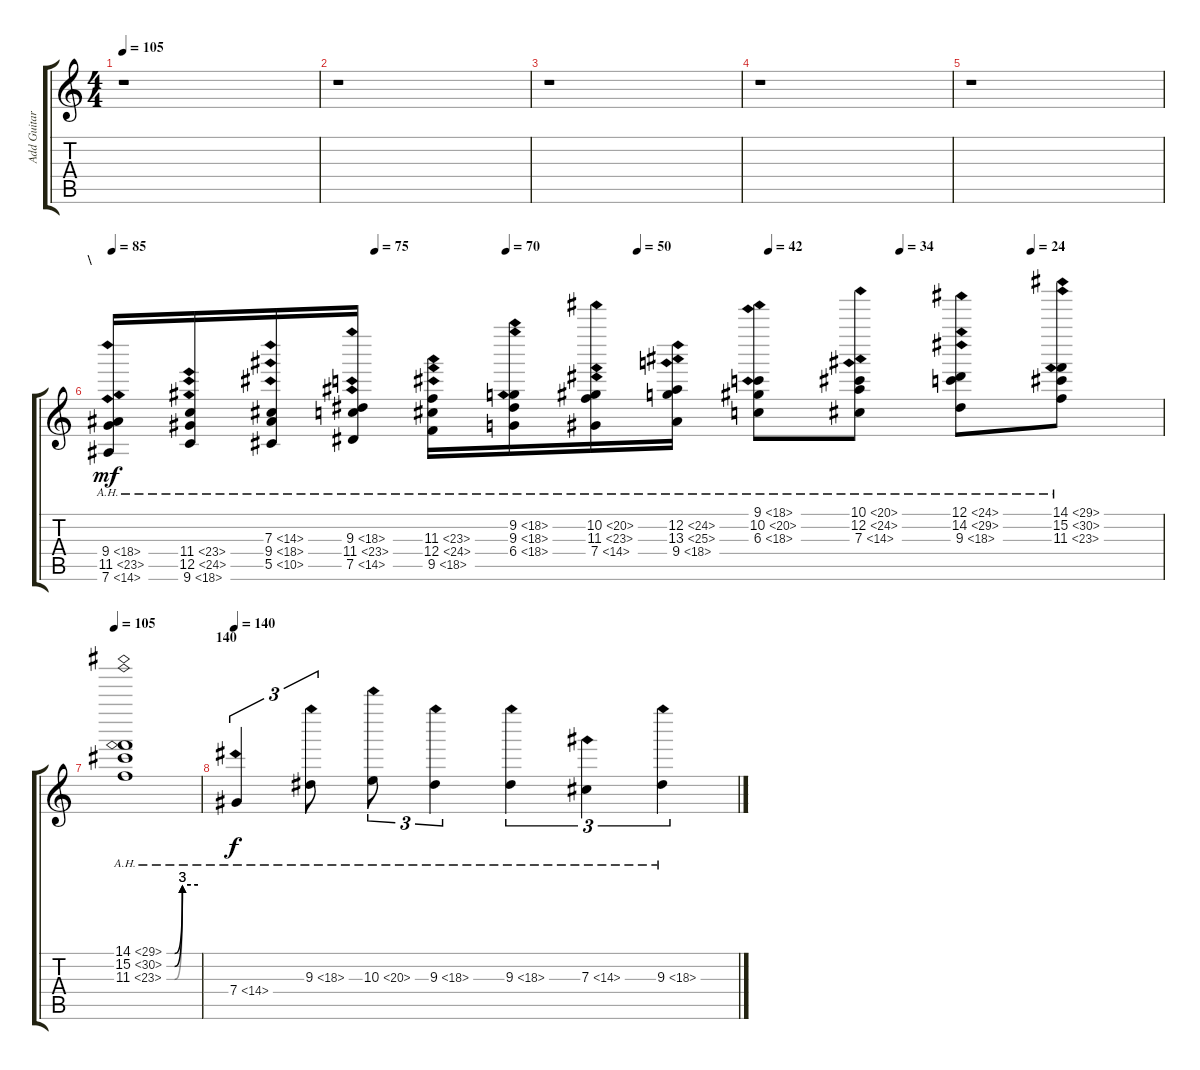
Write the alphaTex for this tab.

\track ("Add Guitar" "Add Guitar") {instrument distortionguitar}
\staff {score tabs}
\tuning (Eb4 Bb3 Gb3 Db3 Ab2 Eb2) {hide}
\ts (4 4)
\tempo 105
\clef g2
\ks c
r.1{dy f} |
r.1 |
r.1 |
r.1 |
r.1 |
\section ("" "\\")
\tempo 85
\tempo (75 0.25)
\tempo (70 0.375)
\tempo (50 0.5)
\tempo (42 0.625)
\tempo (34 0.75)
\tempo (24 0.875)
(9.4{ah 9} 11.5{ah 12} 7.6{ah 7}).16{dy mf} (11.4{ah 12} 12.5{ah 12} 9.6{ah 9}).16 (7.3{ah 7} 9.4{ah 9} 5.5{ah 5}).16 (9.3{ah 9} 11.4{ah 12} 7.5{ah 7}).16 (11.3{ah 12} 12.4{ah 12} 9.5{ah 9}).16 (9.2{ah 9} 9.3{ah 9} 6.4{ah 12}).16 (10.2{ah 10} 11.3{ah 12} 7.4{ah 7}).16 (12.2{ah 12} 13.3{ah 12} 9.4{ah 9}).16 (9.1{ah 9} 10.2{ah 10} 6.3{ah 12}).8 (10.1{ah 10} 12.2{ah 12} 7.3{ah 7}).8 (12.1{ah 12} 14.2{ah 15} 9.3{ah 9}).8 (14.1{ah 15} 15.2{ah 15} 11.3{ah 12}).8 |
\tempo 105
(14.1{be (custom 0 0 15 0 30 12 60 12) ah 15} 15.2{be (custom 0 0 15 0 30 12 60 12) ah 15} 11.3{be (custom 0 0 15 0 30 12 60 12) ah 12}).1 |
\section ("" "140")
\tempo 140
7.4{ah 7}.4{tu (3 2) dy f volume 4} 9.3{ah 9}.8{tu (3 2)} 10.3{ah 10}.8{tu (3 2)} 9.3{ah 9}.4{tu (3 2)} 9.3{ah 9}.4{tu (3 2)} 7.3{ah 7}.4{tu (3 2)} 9.3{ah 9}.4{tu (3 2)}
